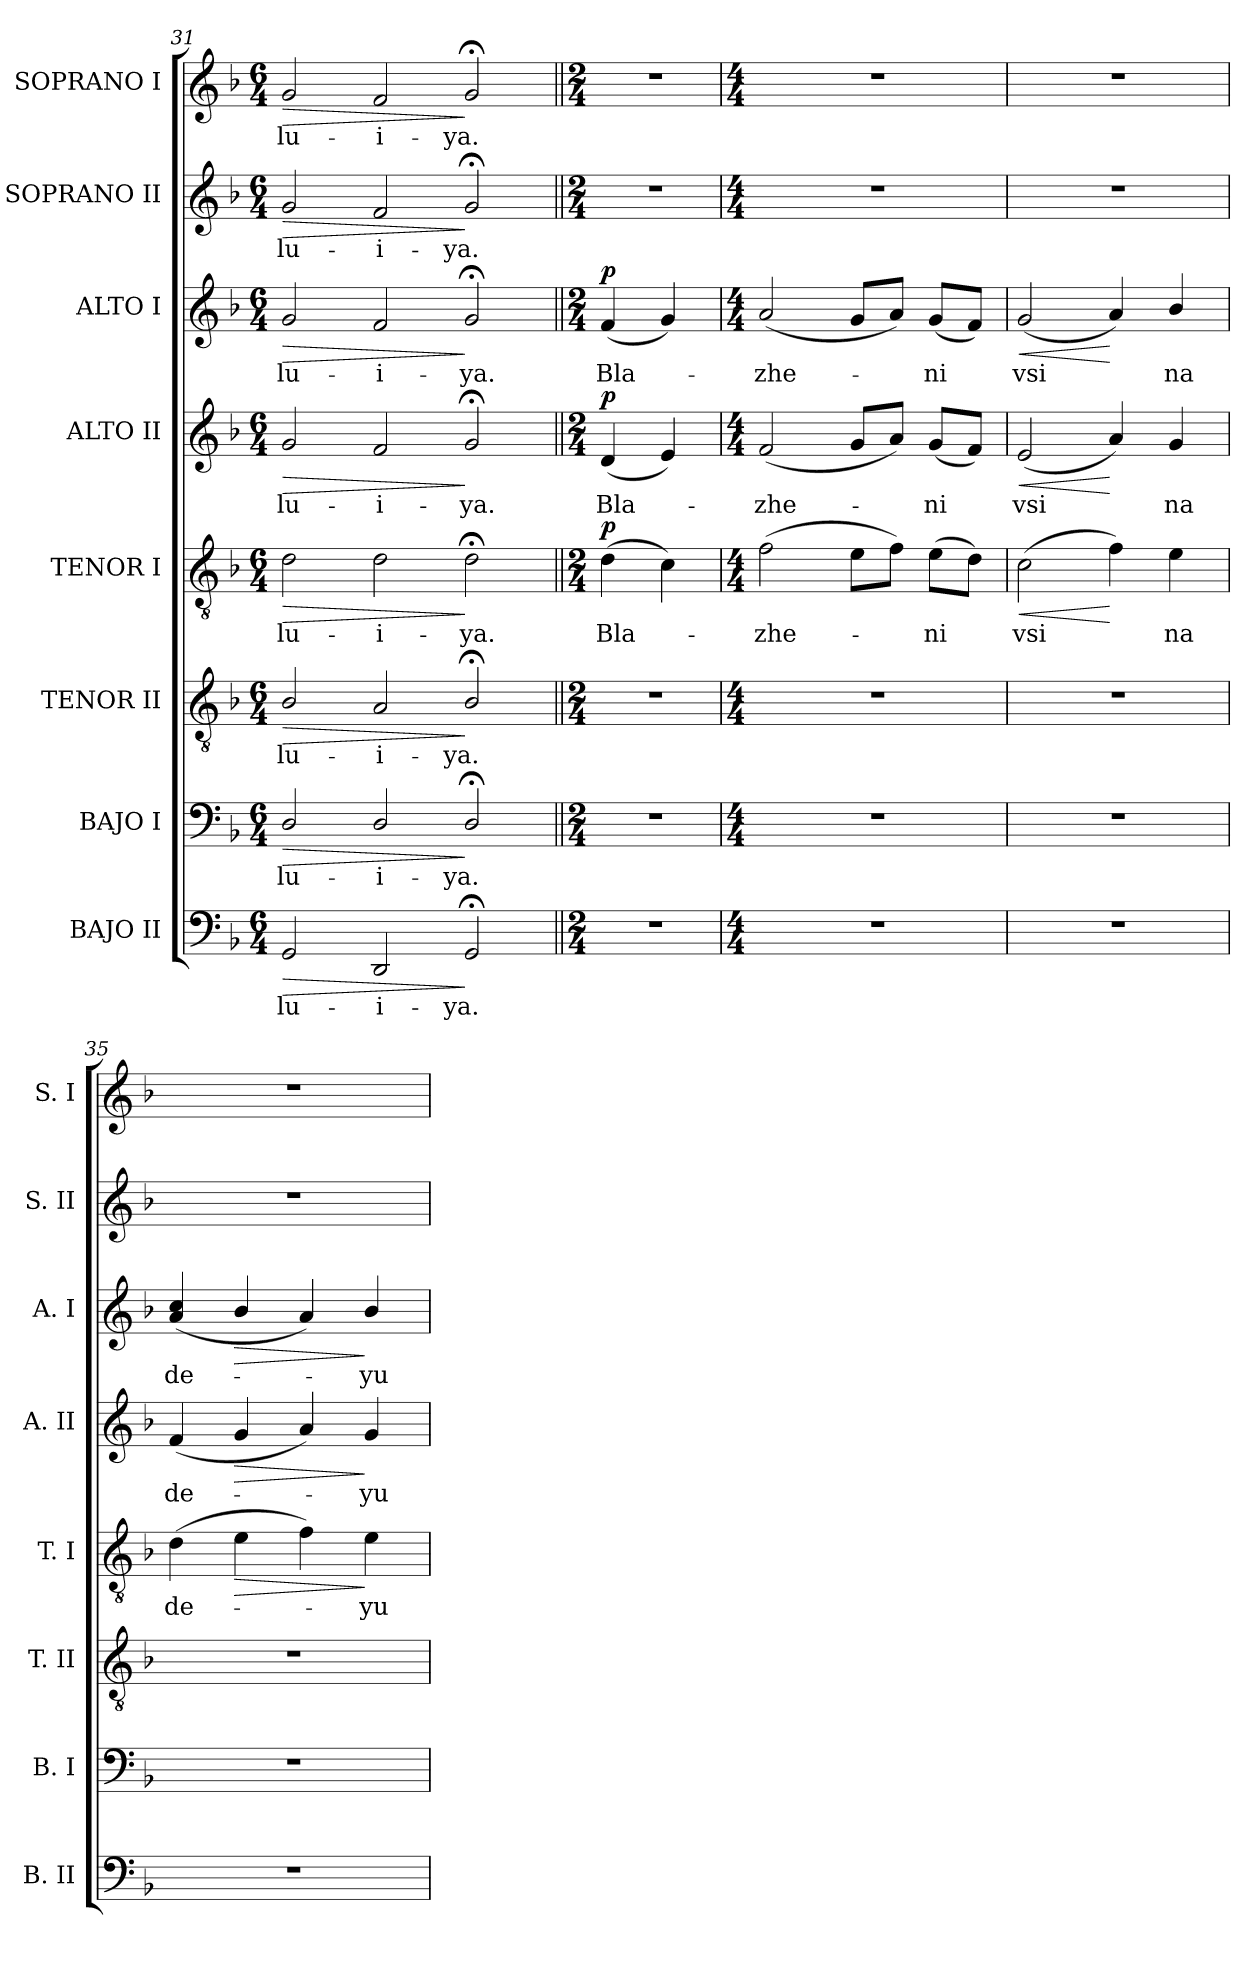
**kern	**text	**dynam	**kern	**text	**dynam	**kern	**text	**dynam	**kern	**text	**dynam	**kern	**text	**dynam	**kern	**text	**dynam	**kern	**text	**dynam	**kern	**text	**dynam
*part8	*part8	*part8	*part7	*part7	*part7	*part6	*part6	*part6	*part5	*part5	*part5	*part4	*part4	*part4	*part3	*part3	*part3	*part2	*part2	*part2	*part1	*part1	*part1
*staff8	*staff8	*staff8	*staff7	*staff7	*staff7	*staff6	*staff6	*staff6	*staff5	*staff5	*staff5	*staff4	*staff4	*staff4	*staff3	*staff3	*staff3	*staff2	*staff2	*staff2	*staff1	*staff1	*staff1
*I"BAJO II	*	*	*I"BAJO I	*	*	*I"TENOR II	*	*	*I"TENOR I	*	*	*I"ALTO II	*	*	*I"ALTO I	*	*	*I"SOPRANO II	*	*	*I"SOPRANO I	*	*
*I'B. II	*	*	*I'B. I	*	*	*I'T. II	*	*	*I'T. I	*	*	*I'A. II	*	*	*I'A. I	*	*	*I'S. II	*	*	*I'S. I	*	*
*clefF4	*	*	*clefF4	*	*	*clefGv2	*	*	*clefGv2	*	*	*clefG2	*	*	*clefG2	*	*	*clefG2	*	*	*clefG2	*	*
*	*	*	*	*	*	*ITrd7c12	*	*	*ITrd7c12	*	*	*	*	*	*	*	*	*	*	*	*	*	*
*k[b-]	*	*	*k[b-]	*	*	*k[b-]	*	*	*k[b-]	*	*	*k[b-]	*	*	*k[b-]	*	*	*k[b-]	*	*	*k[b-]	*	*
*F:	*	*	*F:	*	*	*F:	*	*	*F:	*	*	*F:	*	*	*F:	*	*	*F:	*	*	*F:	*	*
*M6/4	*	*	*M6/4	*	*	*M6/4	*	*	*M6/4	*	*	*M6/4	*	*	*M6/4	*	*	*M6/4	*	*	*M6/4	*	*
=31	=31	=31	=31	=31	=31	=31	=31	=31	=31	=31	=31	=31	=31	=31	=31	=31	=31	=31	=31	=31	=31	=31	=31
!	!LO:LY:b	!LO:HP:b	!	!LO:LY:b	!LO:HP:b	!	!LO:LY:b	!LO:HP:b	!	!LO:LY:b	!LO:HP:b	!	!LO:LY:b	!LO:HP:b	!	!LO:LY:b	!LO:HP:b	!	!LO:LY:b	!LO:HP:b	!	!LO:LY:b	!LO:HP:b
2GG/	-lu-	>	2D/	-lu-	>	2BB-/	-lu-	>	2D\	-lu-	>	2g/	-lu-	>	2g/	-lu-	>	2g/	-lu-	>	2g/	-lu-	>
!	!LO:LY:b	!	!	!LO:LY:b	!	!	!LO:LY:b	!	!	!LO:LY:b	!	!	!LO:LY:b	!	!	!LO:LY:b	!	!	!LO:LY:b	!	!	!LO:LY:b	!
2DD/	-i-	.	2D/	-i-	.	2AA/	-i-	.	2D\	-i-	.	2f/	-i-	.	2f/	-i-	.	2f/	-i-	.	2f/	-i-	.
!	!LO:LY:b	!	!	!LO:LY:b	!	!	!LO:LY:b	!	!	!LO:LY:b	!	!	!LO:LY:b	!	!	!LO:LY:b	!	!	!LO:LY:b	!	!	!LO:LY:b	!
2GG;</	-ya.	]	2D;</	-ya.	]	2BB-;</	-ya.	]	2D;<\	-ya.	]	2g;</	-ya.	]	2g;</	-ya.	]	2g;</	-ya.	]	2g;</	-ya.	]
!!LO:PB:g=z
=32||	=32||	=32||	=32||	=32||	=32||	=32||	=32||	=32||	=32||	=32||	=32||	=32||	=32||	=32||	=32||	=32||	=32||	=32||	=32||	=32||	=32||	=32||	=32||
*M2/4	*	*	*M2/4	*	*	*M2/4	*	*	*M2/4	*	*	*M2/4	*	*	*M2/4	*	*	*M2/4	*	*	*M2/4	*	*
!LO:N:vis=1	!	!	!LO:N:vis=1	!	!	!LO:N:vis=1	!	!	!	!LO:LY:b	!LO:DY:a	!	!LO:LY:b	!LO:DY:a	!	!LO:LY:b	!LO:DY:a	!LO:N:vis=1	!	!	!LO:N:vis=1	!	!
2r	.	.	2r	.	.	2r	.	.	(>4D\	Bla-	p	(<4d/	Bla-	p	(<4f/	Bla-	p	2r	.	.	2r	.	.
.	.	.	.	.	.	.	.	.	4C\)	.	.	4e/)	.	.	4g/)	.	.	.	.	.	.	.	.
=33	=33	=33	=33	=33	=33	=33	=33	=33	=33	=33	=33	=33	=33	=33	=33	=33	=33	=33	=33	=33	=33	=33	=33
*M4/4	*	*	*M4/4	*	*	*M4/4	*	*	*M4/4	*	*	*M4/4	*	*	*M4/4	*	*	*M4/4	*	*	*M4/4	*	*
!	!	!	!	!	!	!	!	!	!	!LO:LY:b	!	!	!LO:LY:b	!	!	!LO:LY:b	!	!	!	!	!	!	!
1r	.	.	1r	.	.	1r	.	.	(>2F\	-zhe-	.	(<2f/	-zhe-	.	(<2a/	-zhe-	.	1r	.	.	1r	.	.
.	.	.	.	.	.	.	.	.	8E\L	.	.	8g/L	.	.	8g/L	.	.	.	.	.	.	.	.
.	.	.	.	.	.	.	.	.	8F\J)	.	.	8a/J)	.	.	8a/J)	.	.	.	.	.	.	.	.
!	!	!	!	!	!	!	!	!	!	!LO:LY:b	!	!	!LO:LY:b	!	!	!LO:LY:b	!	!	!	!	!	!	!
.	.	.	.	.	.	.	.	.	(>8E\L	-ni	.	(<8g/L	-ni	.	(<8g/L	-ni	.	.	.	.	.	.	.
.	.	.	.	.	.	.	.	.	8D\J)	.	.	8f/J)	.	.	8f/J)	.	.	.	.	.	.	.	.
=34	=34	=34	=34	=34	=34	=34	=34	=34	=34	=34	=34	=34	=34	=34	=34	=34	=34	=34	=34	=34	=34	=34	=34
!	!	!	!	!	!	!	!	!	!	!LO:LY:b	!LO:HP:b	!	!LO:LY:b	!LO:HP:b	!	!LO:LY:b	!LO:HP:b	!	!	!	!	!	!
1r	.	.	1r	.	.	1r	.	.	(>2C\	vsi	<	(<2e/	vsi	<	(<2g/	vsi	<	1r	.	.	1r	.	.
.	.	.	.	.	.	.	.	.	4F\)	.	[	4a/)	.	[	4a/)	.	[	.	.	.	.	.	.
!	!	!	!	!	!	!	!	!	!	!LO:LY:b	!	!	!LO:LY:b	!	!	!LO:LY:b	!	!	!	!	!	!	!
.	.	.	.	.	.	.	.	.	4E\	na	.	4g/	na	.	4b-/	na	.	.	.	.	.	.	.
=35	=35	=35	=35	=35	=35	=35	=35	=35	=35	=35	=35	=35	=35	=35	=35	=35	=35	=35	=35	=35	=35	=35	=35
!	!	!	!	!	!	!	!	!	!	!LO:LY:b	!	!	!LO:LY:b	!	!	!LO:LY:b	!	!	!	!	!	!	!
1r	.	.	1r	.	.	1r	.	.	(>4D\	de-	.	(<4f/	de-	.	(<4a/ 4cc/	de-	.	1r	.	.	1r	.	.
!	!	!	!	!	!	!	!	!	!	!	!LO:HP:b	!	!	!LO:HP:b	!	!	!LO:HP:b	!	!	!	!	!	!
.	.	.	.	.	.	.	.	.	4E\	.	>	4g/	.	>	4b-/	.	>	.	.	.	.	.	.
.	.	.	.	.	.	.	.	.	4F\)	.	.	4a/)	.	.	4a/)	.	.	.	.	.	.	.	.
!	!	!	!	!	!	!	!	!	!	!LO:LY:b	!	!	!LO:LY:b	!	!	!LO:LY:b	!	!	!	!	!	!	!
.	.	.	.	.	.	.	.	.	4E\	-yu-	]	4g/	-yu-	]	4b-/	-yu-	]	.	.	.	.	.	.
=	=	=	=	=	=	=	=	=	=	=	=	=	=	=	=	=	=	=	=	=	=	=	=
*-	*-	*-	*-	*-	*-	*-	*-	*-	*-	*-	*-	*-	*-	*-	*-	*-	*-	*-	*-	*-	*-	*-	*-
